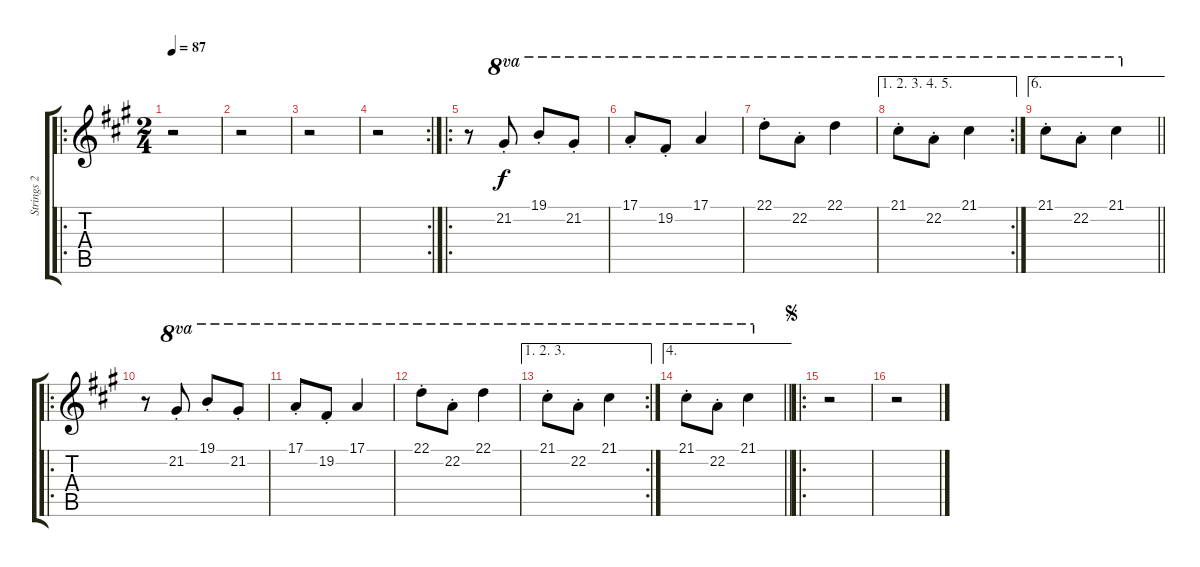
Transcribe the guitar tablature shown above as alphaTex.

\track ("Strings 2" "Strings 2") {instrument stringensemble1}
\staff {score tabs}
\tuning (E4 B3 G3 D3 A2 E2) {hide}
\ro
\ts (2 4)
\tempo 87
\clef g2
\ks a
r.2{dy f instrument stringensemble1} |
r.2 |
r.2 |
\rc 2
r.2 |
\ro
r.8 21.2{st}.8{ot 8va} 19.1{st}.8{ot 8va} 21.2{st}.8{ot 8va} |
17.1{st}.8{ot 8va} 19.2{st}.8{ot 8va} 17.1.4{ot 8va} |
22.1{st}.8{ot 8va} 22.2{st}.8{ot 8va} 22.1.4{ot 8va} |
\ae (1 2 3 4 5)
\rc 2
21.1{st}.8{ot 8va} 22.2{st}.8{ot 8va} 21.1.4{ot 8va} |
\ae 6
\barLineRight lightlight
21.1{st}.8{ot 8va} 22.2{st}.8{ot 8va} 21.1.4{ot 8va} |
\ro
r.8 21.2{st}.8{ot 8va} 19.1{st}.8{ot 8va} 21.2{st}.8{ot 8va} |
17.1{st}.8{ot 8va} 19.2{st}.8{ot 8va} 17.1.4{ot 8va} |
22.1{st}.8{ot 8va} 22.2{st}.8{ot 8va} 22.1.4{ot 8va} |
\ae (1 2 3)
\rc 2
21.1{st}.8{ot 8va} 22.2{st}.8{ot 8va} 21.1.4{ot 8va} |
\ae 4
\barLineRight lightlight
21.1{st}.8{ot 8va} 22.2{st}.8{ot 8va} 21.1.4{ot 8va} |
\ro
\jump segno
r.2 |
r.2
